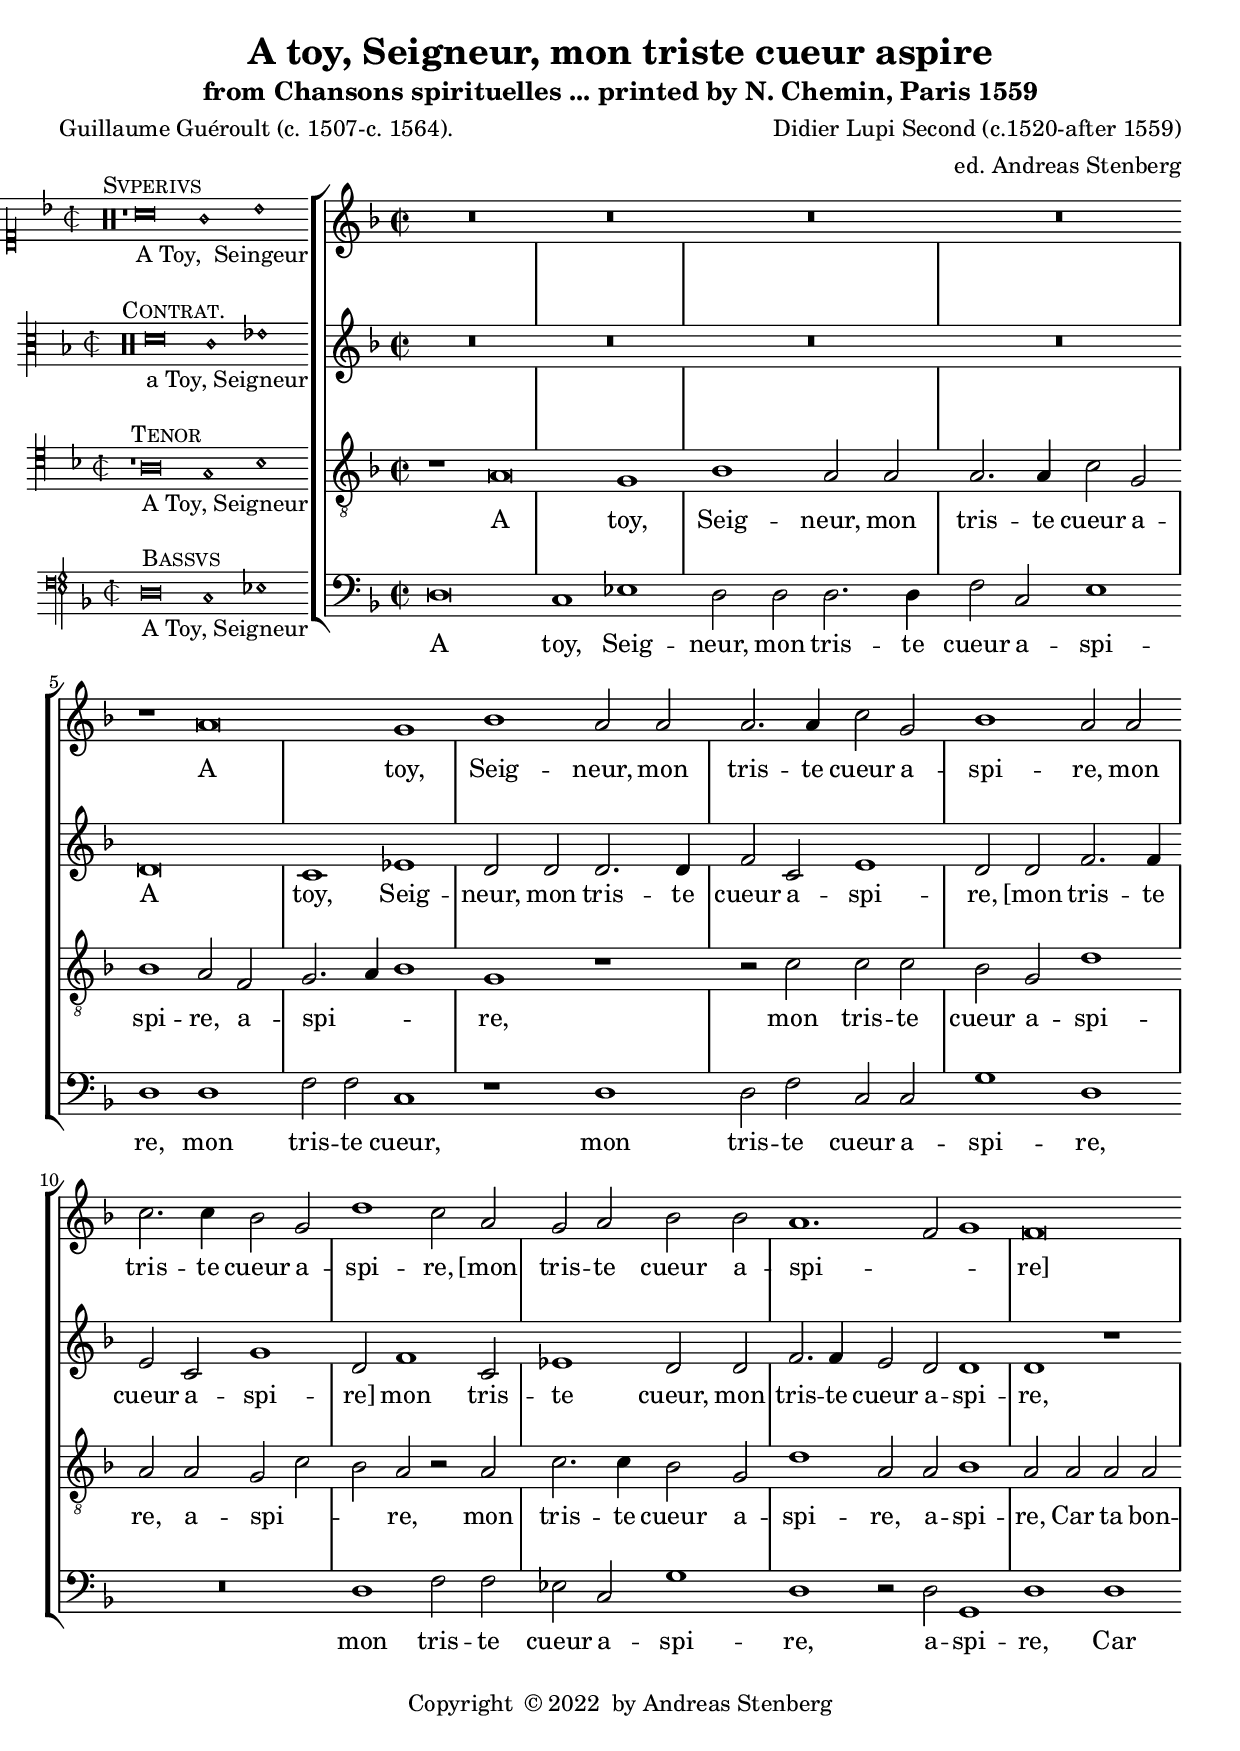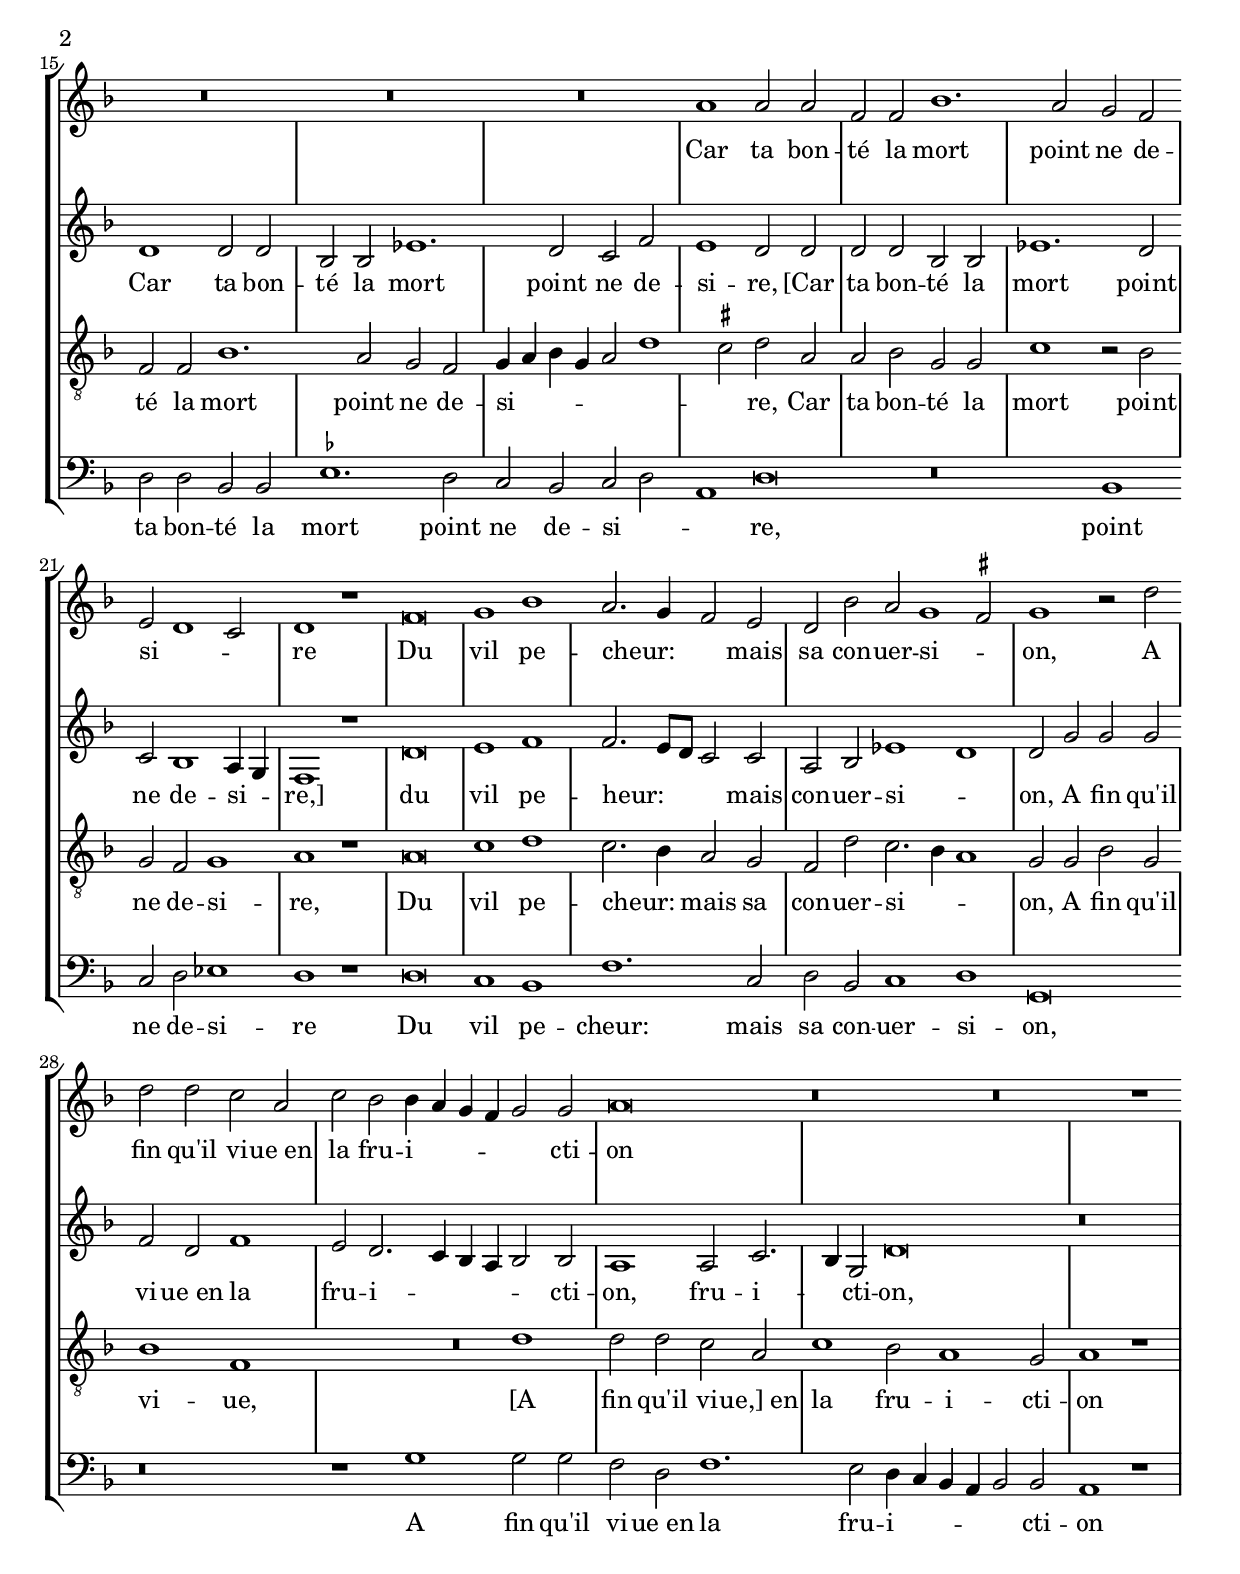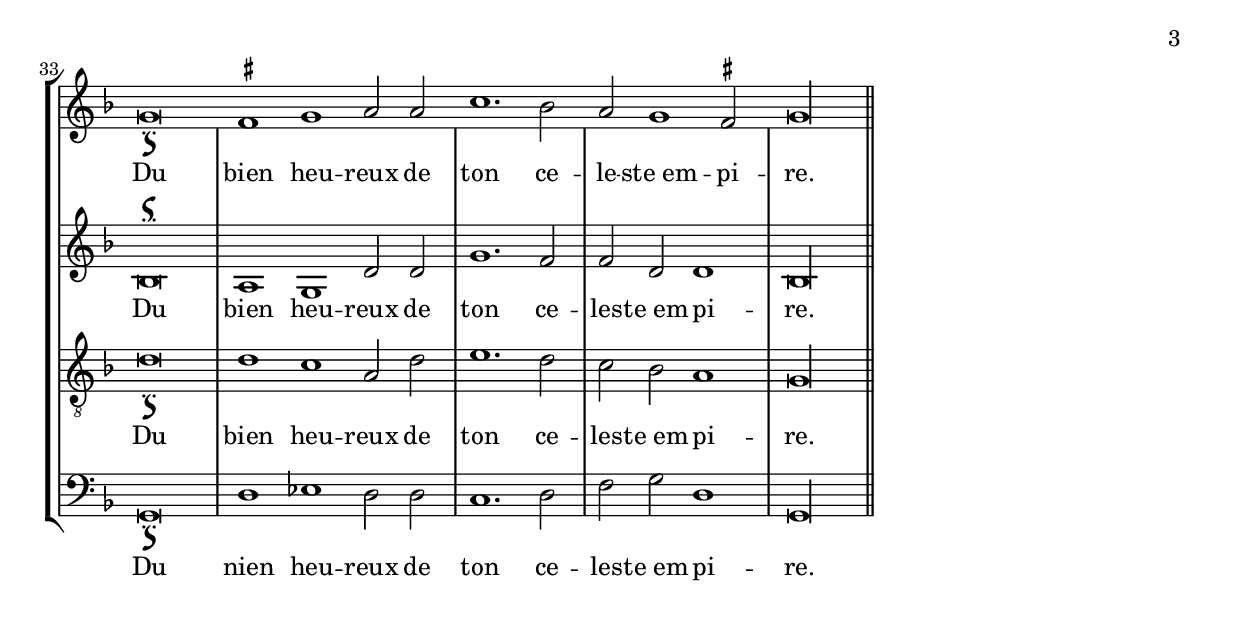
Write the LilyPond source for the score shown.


%%%%%%%%%%%%%%%%%%%%%%%%%%%%%%%%%%%%%%%%%%%%%%%%%%%%%%%%%%%%%%%%%%%
% This is a template based on the usual four part choir templater %
% where the voices have common lyrics at the the start but split  %
% to separate lyrics after a while.				  %
% This template is modyfied by AS from the one in the lilypond    %
% documentation.						  %
% This template is to be used for instance for fairly simple      %
% settings where the stanzas are set homophonicaly but twhere the %
% Chorus contains polyphony that require separate underlay for    %
% the different voices.						  %
%%%%%%%%%%%%%%%%%%%%%%%%%%%%%%%%%%%%%%%%%%%%%%%%%%%%%%%%%%%%%%%%%%%
\version "2.18.0"
\include "deutsch.ly"
ficta = \once \set suggestAccidentals =##t
timeTwo =   \set Timing.measureLength = #(ly:make-moment 2/2)
timeFour =   \set Timing.measureLength = #(ly:make-moment 4/2)
timeThree =   \set Timing.measureLength = #(ly:make-moment 6/2)


\header {
  title = \markup {
    \center-column {
      "A toy, Seigneur, mon triste cueur aspire"
      %      "Xxxx xxxx xxxxx"
      %      \vspace #0.5
    }
  }
  subtitle = "from Chansons spirituelles ... printed by N. Chemin, Paris 1559"
  composer = "Didier Lupi Second (c.1520-after 1559)"
  arranger = "ed. Andreas Stenberg"
  poet = "Guillaume Guéroult (c. 1507-c. 1564)."
  meter =""
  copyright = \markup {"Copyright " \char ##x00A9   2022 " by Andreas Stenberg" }
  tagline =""
}
global = {
  \key f \major
}

sopMusic = \relative c'' {

  \set Score.tempoHideNote = ##t
  \tempo 1 = 76
  \time 2/2
  \override Staff.BarLine.transparent = ##t
  \timeFour
  R\breve*4
  r1 a\breve
  g1
  b1 a2 a2
  a2. a4

  c2 g2
  b1 a2 a2
  c2. c4 b2 g2
  d'1 c2 a2
  g2 a2

  b2 b2
  \timeThree
  a1.\melisma f2
  g1\melismaEnd
  \timeFour
  f\breve
  R\breve*3
  a1

  a2 a2
  f2 f2 b1.
  a2 g2 f2
  e2\melisma d1 c2\melismaEnd
  d1 r1
  f\breve
  g1 b1
  a2.\melisma g4

  f2\melismaEnd e2
  \timeThree
  d2 b'2 a2 g1\melisma
  \ficta fis2\melismaEnd \timeFour g1
  r2 d'2 d2 d2
  c2 a2 \timeThree c2 b2

  b4\melisma a4 g4 f4 g2\melismaEnd g2
  \timeFour
  a\breve
  r\breve r\breve
  r1

}
sopPR = \relative c'' {
  g\breve_\signumcongruentiae
  \timeThree \ficta fis1 g1
  a2 a2 \timeFour c1.
  b2 a2 g1 \ficta fis2
  \cadenzaOn
  g\longa
  \revert Staff.BarLine.transparent
  \bar "||"
  \cadenzaOff
}
sopWords = \lyricmode {
  A toy,  Seig -- neur, mon tris -- te cueur a -- spi -- re,
  mon tris -- te cueur a -- spi -- re,
  [mon tris -- te cueur a -- spi -- re]
  Car ta bon -- té la mort point ne de -- si -- re
  Du vil pe -- cheur: mais sa con -- uer -- si -- on,
  A fin qu'il vi -- ue_en la fru -- i -- cti -- on
  Du bien heu -- reux de ton ce -- le -- ste_em -- pi -- re.
}
altoMusic = \relative c' {
  \override Staff.BarLine.transparent = ##t
  R\breve*4
  d\breve
  c1 es1
  d2 d2 d2. d4
  f2 c2

  e1
  d2 d2 f2. f4
  e2 c2 g'1
  d2 f1 c2
  es1 d2 d2
  f2. f4

  e2 d2
  d1 d1
  r1 d1
  d2 d2 b2 b2
  es1. d2
  c2 f2 e1

  d2 d2 d2 d2
  b2 b2
  es1. d2
  c2 b1 a4\melisma g4\melismaEnd
  f1 r1
  d'\breve
  e1 f1
  f2.\melisma e8 d8

  c2\melismaEnd c2
  a2 b2 es1\melisma
  d1\melismaEnd d2 g2
  g2 g2 f2 d2
  f1 e2 d2.\melisma
  c4 b4 a4

  b2\melismaEnd b2
  a1 a2 c2.\melisma
  b4\melismaEnd g2 d'\breve
  r\breve
  \revert Staff.BarLine.transparent
}
altoPR = \relative c' {
  b\breve^\signumcongruentiae
  a1 g1
  d'2 d2 g1.
  f2 f2 d2 d1
  b\longa
  \revert Staff.BarLine.transparent
}
altoWords = \lyricmode {
  A toy,  Seig -- neur, mon tris -- te cueur a -- spi -- re,
  [mon tris -- te cueur a -- spi -- re]
  mon tris -- te cueur,
  mon tris -- te cueur a -- spi -- re,
  Car ta bon -- té la mort point ne de -- si -- re,
  [Car ta bon -- té la mort point ne de -- si -- re,]
  du vil pe -- heur: mais con -- uer -- si -- on,
  A fin qu'il vi -- ue_en la fru -- i -- cti -- on,
  fru -- i -- cti -- on,
  Du bien heu -- reux de ton ce -- les -- te_em -- pi -- re.

}
tenorMusic = \relative c' {
  \clef "G_8"
  \override Staff.BarLine.transparent = ##t
  r1 a\breve
  g1
  b1 a2 a2
  a2. a4 c2 g2
  b1 a2 f2
  g2.\melisma a4 b1\melismaEnd

  g1 r1
  r2 c2 c2 c2
  b2 g2 d'1
  a2 a2 g2\melisma c2
  b2\melismaEnd a2 r2 a2
  c2. c4

  b2 g2
  d'1 a2 a2
  b1 a2 a2
  a2 a2 f2 f2
  b1. a2
  g2 f2 g4\melisma a4 b4 g4
  a2 d1 \ficta cis2\melismaEnd

  d2 a2 a2 b2
  g2 g2 c1
  r2 b2 g2 f2
  g1 a1
  r1 a\breve
  c1
  d1

  c2.\melisma b4\melismaEnd
  a2 g2 f2 d'2
  c2.\melisma b4 a1\melismaEnd
  g2 g2 b2 g2
  b1 f1
  R\breve
  d'1 d2 d2

  c2 a2 \timeThree c1
  b2 a1 g2
  \timeFour
  a1 r1

  \revert Staff.BarLine.transparent
}
tenorPR = \relative c' {
  d\breve_\signumcongruentiae
  d1
  c1 a2 d2
  e1. d2
  c2 b2 a1
  g\longa
  \revert Staff.BarLine.transparent
}
tenorWords = \lyricmode {
  A toy,  Seig -- neur, mon tris -- te cueur a -- spi -- re,
  a -- spi -- re,
  mon tris -- te cueur a -- spi -- re,
  a -- spi -- re,
  mon tris -- te cueur a -- spi -- re,
  a -- spi -- re,
  Car ta bon -- té la mort point ne de -- si -- re,
  Car ta bon -- té la mort point ne de -- si -- re,
  Du vil pe -- cheur: mais sa con -- uer -- si -- on,
  A fin qu'il vi -- ue, [A fin qu'il vi -- ue,]_en la fru -- i -- cti -- on
  Du bien heu -- reux de ton ce -- les -- te_em -- pi -- re.
}
bassMusic = \relative c {
  \override Staff.BarLine.transparent = ##t
  d\breve
  c1 es1
  d2 d2 d2. d4
  f2 c2 e1
  d1 d1

  f2 f2 c1
  r1 d1
  d2 f2 c2 c2
  g'1 d1
  R\breve
  d1 f2 f2
  es2 c2

  g'1
  d1 r2 d2
  g,1 d'1
  d1 d2 d2
  b2 b2 \ficta es1.
  d2 c2 b2
  c2\melisma d2 a1\melismaEnd

  d\breve
  r\breve
  b1
  c2 d2 es1
  d1 r1
  d\breve
  c1 b1
  f'1. c2
  d2 b2 c1
  d1

  g,\breve
  r\breve
  r1
  g'1
  g2 g2 f2 d2
  f1. e2
  d4\melisma c4 b4 a4 b2\melismaEnd b2

  a1 r1


  \revert Staff.BarLine.transparent
}
bassPR = \relative c {
  g\breve_\signumcongruentiae
  d'1 es1
  d2 d2
  c1. d2
  f2 g2 d1
  g,\longa
}
bassWords = \lyricmode {
    A toy,  Seig -- neur, mon tris -- te cueur a -- spi -- re,
  mon tris -- te cueur,
  mon tris -- te cueur a -- spi -- re,
  mon tris -- te cueur a -- spi -- re,
  a -- spi -- re,
  Car ta bon -- té la mort point ne de -- si -- re,
  point ne de -- si -- re
  Du vil pe -- cheur: mais sa con -- uer -- si -- on,
  A fin qu'il vi -- ue_en la fru -- i -- cti -- on
  Du nien heu -- reux de ton ce -- les -- te_em -- pi -- re.

}
incipitDiscantus = \markup {
  \score {
    {
      %      \set Staff.instrumentName = #"Tenor "
      \override NoteHead.style = #'neomensural
      \override Rest.style = #'neomensural
      \override Staff.TimeSignature.style = #'mensural
      \cadenzaOn
      \clef "petrucci-c1"
      \key f \major
      \time 2/2

      r\maxima^\markup { \smallCaps"Svperivs"}
      r1 a'\breve _"A Toy,  Seingeur"
      g'1 b'1
    }
    \layout {
      \context {
        \Voice
        \remove "Ligature_bracket_engraver"
        \consists "Mensural_ligature_engraver"
      }
      line-width = 4.5\cm
    }
  }
}


incipitAltus = \markup {
  \score {
    {
      %      \set Staff.instrumentName = #"Tenor "
      \override NoteHead.style = #'neomensural
      \override Rest.style = #'neomensural
      \override Staff.TimeSignature.style = #'mensural
      \cadenzaOn
      \clef "petrucci-c3"
      \key f \major
      \time 2/2
      r\maxima^\markup \smallCaps"Contrat."
      d'\breve_"a Toy, Seigneur"
      c'1 es'1
    }
    \layout {
      \context {
        \Voice
        \remove "Ligature_bracket_engraver"
        \consists "Mensural_ligature_engraver"
      }
      line-width = 4.5\cm
    }
  }
}


incipitTenor = \markup {
  \score {
    {
      %      \set Staff.instrumentName = #"Tenor "
      \override NoteHead.style = #'neomensural
      \override Rest.style = #'neomensural
      \override Staff.TimeSignature.style = #'mensural
      \cadenzaOn
      \clef "petrucci-c4"
      \key f \major
      \time 2/2
      r1^\markup \smallCaps"Tenor"
      a\breve_"A Toy, Seigneur"
      g1 b1
    }
    \layout {
      \context {
        \Voice
        \remove "Ligature_bracket_engraver"
        \consists "Mensural_ligature_engraver"
      }
      line-width = 5.0\cm
    }
  }
}
#(append! supported-clefs '(("mensural-f3" . ("clefs.mensural.f" 0 0))))

incipitBassus = \markup {
  \score {
    {
      %      \set Staff.instrumentName = #"Tenor "
      \override NoteHead.style = #'neomensural
      \override Rest.style = #'neomensural
      \override Staff.TimeSignature.style = #'mensural
      \cadenzaOn
      \clef "petrucci-f"
      \key f \major
      \time 2/2
      d\breve^\markup \smallCaps"Bassvs"_"A Toy, Seigneur"
      c1 es1
    }
    \layout {
      \context {
        \Voice
        \remove "Ligature_bracket_engraver"
        \consists "Mensural_ligature_engraver"
      }
      line-width = 4.5\cm
    }
  }
}



\score {
  <<
    \new StaffGroup \with {
      \override VerticalAxisGroup.staff-staff-spacing = #'((basic-distance . 12))
    } <<
      \new Staff = treble <<
        \set Staff.instrumentName = \incipitDiscantus
        \new Voice = "sopranos" {
          \set  Staff.midiInstrument ="choir aahs"
          %	\voiceOne
          << \global { \sopMusic \sopPR } >>
        }
      >>
      \new Lyrics = sopranos { s1 }

      \new Staff = "medius" <<
        \set Staff.instrumentName = \incipitAltus

        \new Voice = "altos" {
          %	\voiceTwo
          \set  Staff.midiInstrument ="choir aahs"
          << \global { \altoMusic \altoPR } >>
        }
      >>

      \new Lyrics = "altos" { s1 }
      \new Staff = tenors <<
        \set Staff.instrumentName = \incipitTenor

        \clef "treble"
        \new Voice = "tenors" {
          \set  Staff.midiInstrument ="choir aahs"
          %	\voiceOne
          << \global { \tenorMusic \tenorPR } >>
        }
      >>
      \new Lyrics = "tenors" { s1 }

      \new Staff ="basses" {
        \set Staff.instrumentName = \incipitBassus

        \new Voice = "basses" {
          \set  Staff.midiInstrument ="choir aahs"
          \clef "bass"
          %	\voiceTwo
          << \global { \bassMusic \bassPR } >>
        }
      }
    >>
    \new Lyrics = basses { s1 }
%% Comment in and out as needed
    \context Lyrics = sopranos \lyricsto sopranos \sopWords
%    \context Lyrics = altos \lyricsto altos \sopWords
    \context Lyrics = altos \lyricsto altos \altoWords
%   \context Lyrics = tenors \lyricsto tenors \sopWords
    \context Lyrics = tenors \lyricsto tenors \tenorWords
%    \context Lyrics = basses \lyricsto basses \sopWords
    \context Lyrics = basses \lyricsto basses \bassWords
  >>
  \layout {
    \context {
      \Score
      % no bars in staves
      %      \override BarLine.transparent = ##t

    }
    % the next three instructions keep the lyrics between the bar lines
    \context {
      \Lyrics
      \consists "Bar_engraver"
      \override BarLine.transparent = ##t
    }
    \context {
      \StaffGroup
      \consists "Separating_line_group_engraver"
    }
    \context {
      \Voice
      % no slurs
      \override Slur.transparent = ##t
      % Comment in the below "\remove" command to allow line
      % breaking also at those barlines where a note overlaps
      % into the next bar.  The command is commented out in this
      % short example score, but especially for large scores, you
      % will typically yield better line breaking and thus improve
      % overall spacing if you comment in the following command.
      %\remove "Forbid_line_break_engraver"
    }
    indent = 4.5\cm
  }

}



\score {
  \unfoldRepeats
  <<
    \new StaffGroup <<
      \new Staff = treble <<
        \set Staff.instrumentName = \incipitDiscantus
        \new Voice = "sopranos" {
          \set  Staff.midiInstrument ="choir aahs"
          %	\voiceOne
          << \global { \sopMusic \repeat volta 2 { \sopPR } } >>
        }
      >>
      \new Lyrics = sopranos { s1 }

      \new Staff = "medius" <<
        \set Staff.instrumentName = \incipitAltus

        \new Voice = "altos" {
          %	\voiceTwo
          \set  Staff.midiInstrument ="choir aahs"
          << \global { \altoMusic \repeat volta 2 { \altoPR }} >>
        }
      >>

      \new Lyrics = "altos" { s1 }
      \new Staff = tenors <<
        \set Staff.instrumentName = \incipitTenor

        \clef "treble"
        \new Voice = "tenors" {
          \set  Staff.midiInstrument ="choir aahs"
          %	\voiceOne
          << \global { \tenorMusic \repeat volta 2 { \tenorPR } } >>
        }
      >>
      \new Lyrics = "tenors" { s1 }

      \new Staff ="basses" {
        \set Staff.instrumentName = \incipitBassus

        \new Voice = "basses" {
          \set  Staff.midiInstrument ="choir aahs"
          \clef "G_8"
          %	\voiceTwo
          << \global { \bassMusic \repeat volta 2 { \bassPR }} >>
        }
      }
    >>
    \new Lyrics = basses { s1 }

    \context Lyrics = sopranos \lyricsto sopranos \sopWords
    \context Lyrics = altos \lyricsto altos \altoWords
    \context Lyrics = tenors \lyricsto tenors \tenorWords
    \context Lyrics = basses \lyricsto basses \bassWords
  >>
  \midi {}
}
\paper {
  ragged-bottom = ##t
  ragged-last-bottom = ##t
  ragged-last = ##t
}

%{
convert-ly.py (GNU LilyPond) 2.18.2  convert-ly.py: Processing `'...
Applying conversion: 2.15.7, 2.15.9, 2.15.10, 2.15.16, 2.15.17,
2.15.18, 2.15.19, 2.15.20, 2.15.25, 2.15.32, 2.15.39, 2.15.40,
2.15.42, 2.15.43, 2.16.0, 2.17.0, 2.17.4, 2.17.5, 2.17.6, 2.17.11,
2.17.14, 2.17.15, 2.17.18, 2.17.19, 2.17.20, 2.17.25, 2.17.27,
2.17.29, 2.17.97, 2.18.0
%}
